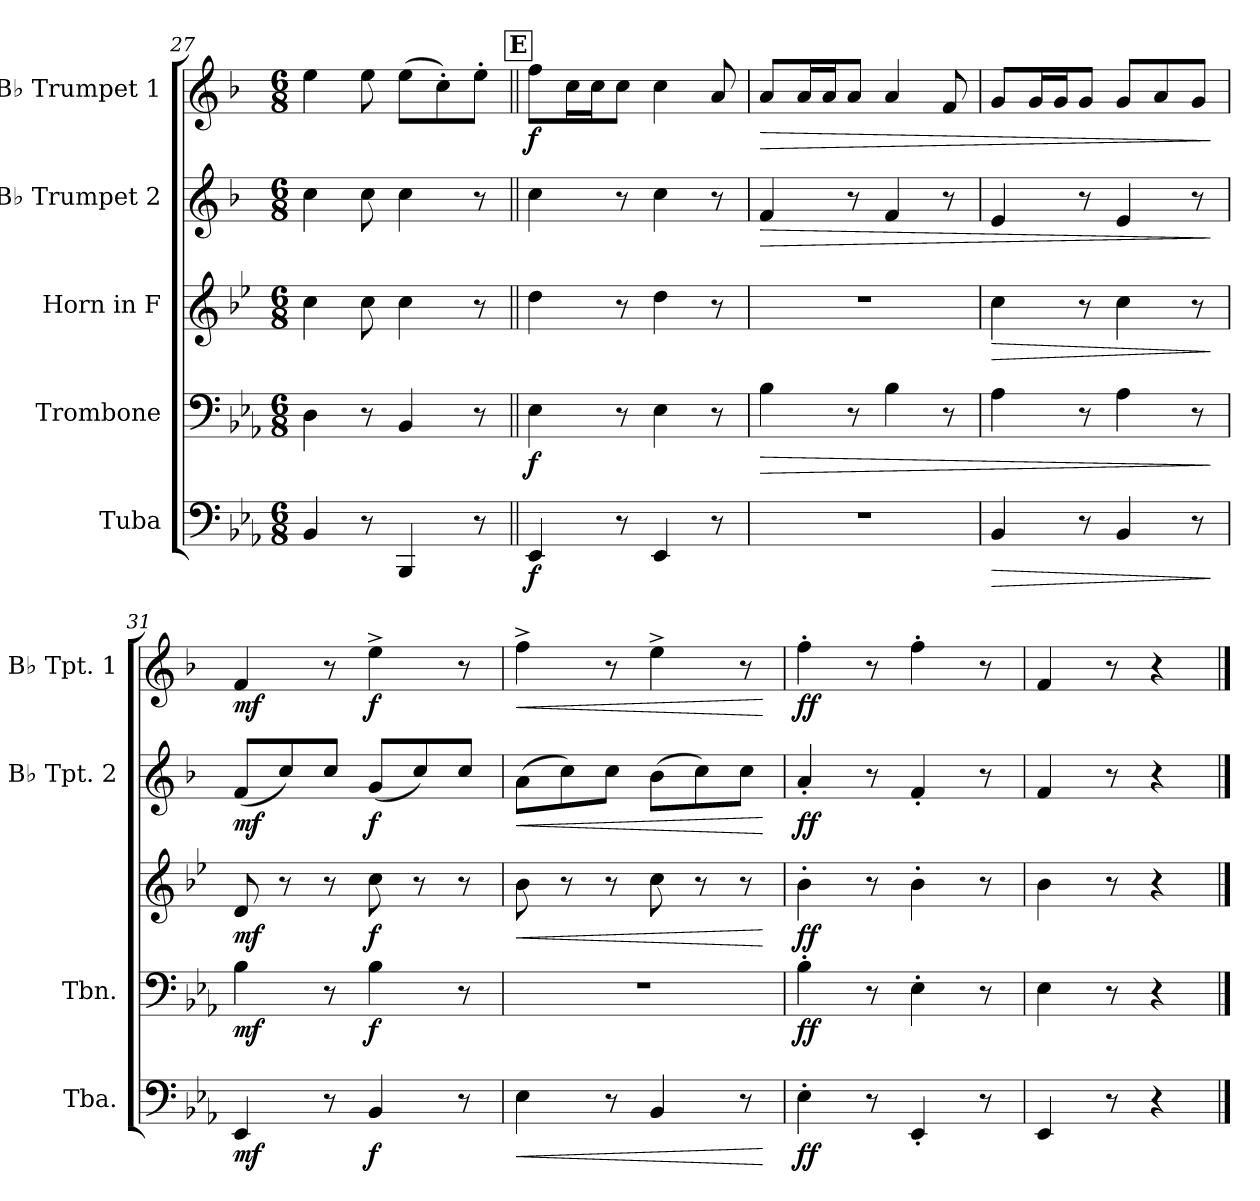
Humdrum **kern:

**kern	**dynam	**kern	**dynam	**kern	**dynam	**kern	**dynam	**kern	**dynam
*part5	*part5	*part4	*part4	*part3	*part3	*part2	*part2	*part1	*part1
*staff5	*staff5	*staff4	*staff4	*staff3	*staff3	*staff2	*staff2	*staff1	*staff1
*I"Tuba	*	*I"Trombone	*	*I"Horn in F	*	*I"B♭ Trumpet 2	*	*I"B♭ Trumpet 1	*
*I'Tba.	*	*I'Tbn.	*	*	*	*I'B♭ Tpt. 2	*	*I'B♭ Tpt. 1	*
*clefF4	*	*clefF4	*	*clefG2	*	*clefG2	*	*clefG2	*
*	*	*	*	*ITrd4c7	*	*ITrd1c2	*	*ITrd1c2	*
*k[b-e-a-]	*	*k[b-e-a-]	*	*k[b-e-a-]	*	*k[b-e-a-]	*	*k[b-e-a-]	*
*M6/8	*	*M6/8	*	*M6/8	*	*M6/8	*	*M6/8	*
=27	=27	=27	=27	=27	=27	=27	=27	=27	=27
4BB-/	.	4D\	.	4f\	.	4b-\	.	4dd\	.
8r	.	8r	.	8f\	.	8b-\	.	8dd\	.
4BBB-/	.	4BB-/	.	4f\	.	4b-\	.	(>8dd\L	.
.	.	.	.	.	.	.	.	8b-'\)	.
8r	.	8r	.	8r	.	8r	.	8dd'\J	.
!!LO:LB:g=z
!!LO:REH:place=s1:a:B:fs=14:t=E
=28||	=28||	=28||	=28||	=28||	=28||	=28||	=28||	=28||	=28||
!	!LO:DY:b	!	!LO:DY:b	!	!	!	!	!	!LO:DY:b
4EE-/	f	4E-\	f	4g\	.	4b-\	.	8ee-\L	f
.	.	.	.	.	.	.	.	16b-\L	.
.	.	.	.	.	.	.	.	16b-\J	.
8r	.	8r	.	8r	.	8r	.	8b-\J	.
4EE-/	.	4E-\	.	4g\	.	4b-\	.	4b-\	.
8r	.	8r	.	8r	.	8r	.	8g/	.
=29	=29	=29	=29	=29	=29	=29	=29	=29	=29
!	!	!	!LO:HP:b	!	!	!	!LO:HP:b	!	!LO:HP:b
2.r	.	4B-\	>	2.r	.	4e-/	>	8g/L	>
.	.	.	.	.	.	.	.	16g/L	.
.	.	.	.	.	.	.	.	16g/J	.
.	.	8r	.	.	.	8r	.	8g/J	.
.	.	4B-\	.	.	.	4e-/	.	4g/	.
.	.	8r	.	.	.	8r	.	8e-/	.
=30	=30	=30	=30	=30	=30	=30	=30	=30	=30
!	!LO:HP:b	!	!	!	!LO:HP:b	!	!	!	!
4BB-/	>	4A-\	.	4f\	>	4d/	.	8f/L	.
.	.	.	.	.	.	.	.	16f/L	.
.	.	.	.	.	.	.	.	16f/J	.
8r	.	8r	.	8r	.	8r	.	8f/J	.
4BB-/	.	4A-\	.	4f\	.	4d/	.	8f/L	.
.	.	.	.	.	.	.	.	8g/	.
8r	.	8r	.	8r	.	8r	.	8f/J	.
.	]	.	]	.	]	.	]	.	]
=31	=31	=31	=31	=31	=31	=31	=31	=31	=31
!	!LO:DY:b	!	!LO:DY:b	!	!LO:DY:b	!	!LO:DY:b	!	!LO:DY:b
4EE-/	mf	4B-\	mf	8G/	mf	(<8e-/L	mf	4e-/	mf
.	.	.	.	8r	.	8b-/)	.	.	.
8r	.	8r	.	8r	.	8b-/J	.	8r	.
!	!LO:DY:b	!	!LO:DY:b	!	!LO:DY:b	!	!LO:DY:b	!	!LO:DY:b
4BB-/	f	4B-\	f	8f\	f	(<8f/L	f	4dd^\	f
.	.	.	.	8r	.	8b-/)	.	.	.
8r	.	8r	.	8r	.	8b-/J	.	8r	.
=32	=32	=32	=32	=32	=32	=32	=32	=32	=32
!	!LO:HP:b	!	!	!	!LO:HP:b	!	!LO:HP:b	!	!LO:HP:b
4E-\	<	2.r	.	8e-\	<	(>8g\L	<	4ee-^\	<
.	.	.	.	8r	.	8b-\)	.	.	.
8r	.	.	.	8r	.	8b-\J	.	8r	.
4BB-/	.	.	.	8f\	.	(>8a-\L	.	4dd^\	.
.	.	.	.	8r	.	8b-\)	.	.	.
8r	.	.	.	8r	.	8b-\J	.	8r	.
.	[	.	.	.	[	.	[	.	[
=33	=33	=33	=33	=33	=33	=33	=33	=33	=33
!	!LO:DY:b	!	!LO:DY:b	!	!LO:DY:b	!	!LO:DY:b	!	!LO:DY:b
4E-'\	ff	4B-'\	ff	4e-'\	ff	4g'/	ff	4ee-'\	ff
8r	.	8r	.	8r	.	8r	.	8r	.
4EE-'/	.	4E-'\	.	4e-'\	.	4e-'/	.	4ee-'\	.
8r	.	8r	.	8r	.	8r	.	8r	.
=34	=34	=34	=34	=34	=34	=34	=34	=34	=34
4EE-/	.	4E-\	.	4e-\	.	4e-/	.	4e-/	.
8r	.	8r	.	8r	.	8r	.	8r	.
4r	.	4r	.	4r	.	4r	.	4r	.
==	==	==	==	==	==	==	==	==	==
*-	*-	*-	*-	*-	*-	*-	*-	*-	*-
